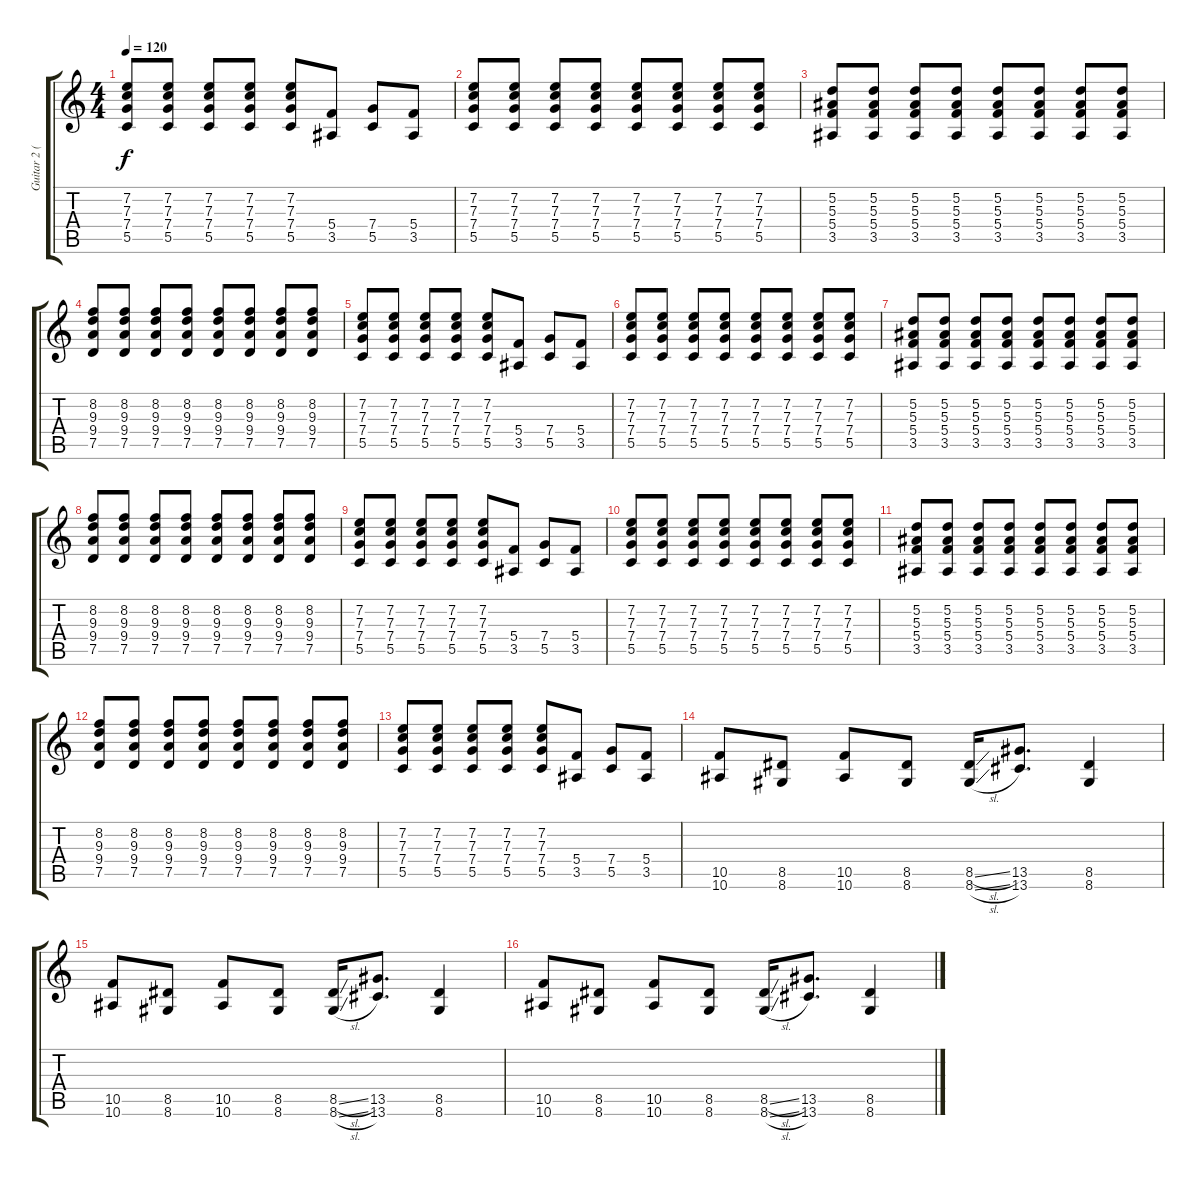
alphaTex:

\track ("Guitar 2 (w/ Dist.)" "Guitar 2 (") {instrument distortionguitar}
\staff {score tabs}
\tuning (D4 A3 F3 C3 G2 C2) {hide}
\ts (4 4)
\tempo 120
\clef g2
\ks c
(7.2 7.3 7.4 5.5).8{dy f} (7.2 7.3 7.4 5.5).8 (7.2 7.3 7.4 5.5).8 (7.2 7.3 7.4 5.5).8 (7.2 7.3 7.4 5.5).8 (5.4 3.5).8 (7.4 5.5).8 (5.4 3.5).8 |
(7.2 7.3 7.4 5.5).8 (7.2 7.3 7.4 5.5).8 (7.2 7.3 7.4 5.5).8 (7.2 7.3 7.4 5.5).8 (7.2 7.3 7.4 5.5).8 (7.2 7.3 7.4 5.5).8 (7.2 7.3 7.4 5.5).8 (7.2 7.3 7.4 5.5).8 |
(5.2 5.3 5.4 3.5).8 (5.2 5.3 5.4 3.5).8 (5.2 5.3 5.4 3.5).8 (5.2 5.3 5.4 3.5).8 (5.2 5.3 5.4 3.5).8 (5.2 5.3 5.4 3.5).8 (5.2 5.3 5.4 3.5).8 (5.2 5.3 5.4 3.5).8 |
(8.2 9.3 9.4 7.5).8 (8.2 9.3 9.4 7.5).8 (8.2 9.3 9.4 7.5).8 (8.2 9.3 9.4 7.5).8 (8.2 9.3 9.4 7.5).8 (8.2 9.3 9.4 7.5).8 (8.2 9.3 9.4 7.5).8 (8.2 9.3 9.4 7.5).8 |
(7.2 7.3 7.4 5.5).8 (7.2 7.3 7.4 5.5).8 (7.2 7.3 7.4 5.5).8 (7.2 7.3 7.4 5.5).8 (7.2 7.3 7.4 5.5).8 (5.4 3.5).8 (7.4 5.5).8 (5.4 3.5).8 |
(7.2 7.3 7.4 5.5).8 (7.2 7.3 7.4 5.5).8 (7.2 7.3 7.4 5.5).8 (7.2 7.3 7.4 5.5).8 (7.2 7.3 7.4 5.5).8 (7.2 7.3 7.4 5.5).8 (7.2 7.3 7.4 5.5).8 (7.2 7.3 7.4 5.5).8 |
(5.2 5.3 5.4 3.5).8 (5.2 5.3 5.4 3.5).8 (5.2 5.3 5.4 3.5).8 (5.2 5.3 5.4 3.5).8 (5.2 5.3 5.4 3.5).8 (5.2 5.3 5.4 3.5).8 (5.2 5.3 5.4 3.5).8 (5.2 5.3 5.4 3.5).8 |
(8.2 9.3 9.4 7.5).8 (8.2 9.3 9.4 7.5).8 (8.2 9.3 9.4 7.5).8 (8.2 9.3 9.4 7.5).8 (8.2 9.3 9.4 7.5).8 (8.2 9.3 9.4 7.5).8 (8.2 9.3 9.4 7.5).8 (8.2 9.3 9.4 7.5).8 |
(7.2 7.3 7.4 5.5).8 (7.2 7.3 7.4 5.5).8 (7.2 7.3 7.4 5.5).8 (7.2 7.3 7.4 5.5).8 (7.2 7.3 7.4 5.5).8 (5.4 3.5).8 (7.4 5.5).8 (5.4 3.5).8 |
(7.2 7.3 7.4 5.5).8 (7.2 7.3 7.4 5.5).8 (7.2 7.3 7.4 5.5).8 (7.2 7.3 7.4 5.5).8 (7.2 7.3 7.4 5.5).8 (7.2 7.3 7.4 5.5).8 (7.2 7.3 7.4 5.5).8 (7.2 7.3 7.4 5.5).8 |
(5.2 5.3 5.4 3.5).8 (5.2 5.3 5.4 3.5).8 (5.2 5.3 5.4 3.5).8 (5.2 5.3 5.4 3.5).8 (5.2 5.3 5.4 3.5).8 (5.2 5.3 5.4 3.5).8 (5.2 5.3 5.4 3.5).8 (5.2 5.3 5.4 3.5).8 |
(8.2 9.3 9.4 7.5).8 (8.2 9.3 9.4 7.5).8 (8.2 9.3 9.4 7.5).8 (8.2 9.3 9.4 7.5).8 (8.2 9.3 9.4 7.5).8 (8.2 9.3 9.4 7.5).8 (8.2 9.3 9.4 7.5).8 (8.2 9.3 9.4 7.5).8 |
(7.2 7.3 7.4 5.5).8 (7.2 7.3 7.4 5.5).8 (7.2 7.3 7.4 5.5).8 (7.2 7.3 7.4 5.5).8 (7.2 7.3 7.4 5.5).8 (5.4 3.5).8 (7.4 5.5).8 (5.4 3.5).8 |
(10.5 10.6).8 (8.5 8.6).8 (10.5 10.6).8 (8.5 8.6).8 (8.5{sl} 8.6{sl}).16 (13.5 13.6).8{d} (8.5 8.6).4 |
(10.5 10.6).8 (8.5 8.6).8 (10.5 10.6).8 (8.5 8.6).8 (8.5{sl} 8.6{sl}).16 (13.5 13.6).8{d} (8.5 8.6).4 |
(10.5 10.6).8 (8.5 8.6).8 (10.5 10.6).8 (8.5 8.6).8 (8.5{sl} 8.6{sl}).16 (13.5 13.6).8{d} (8.5 8.6).4
